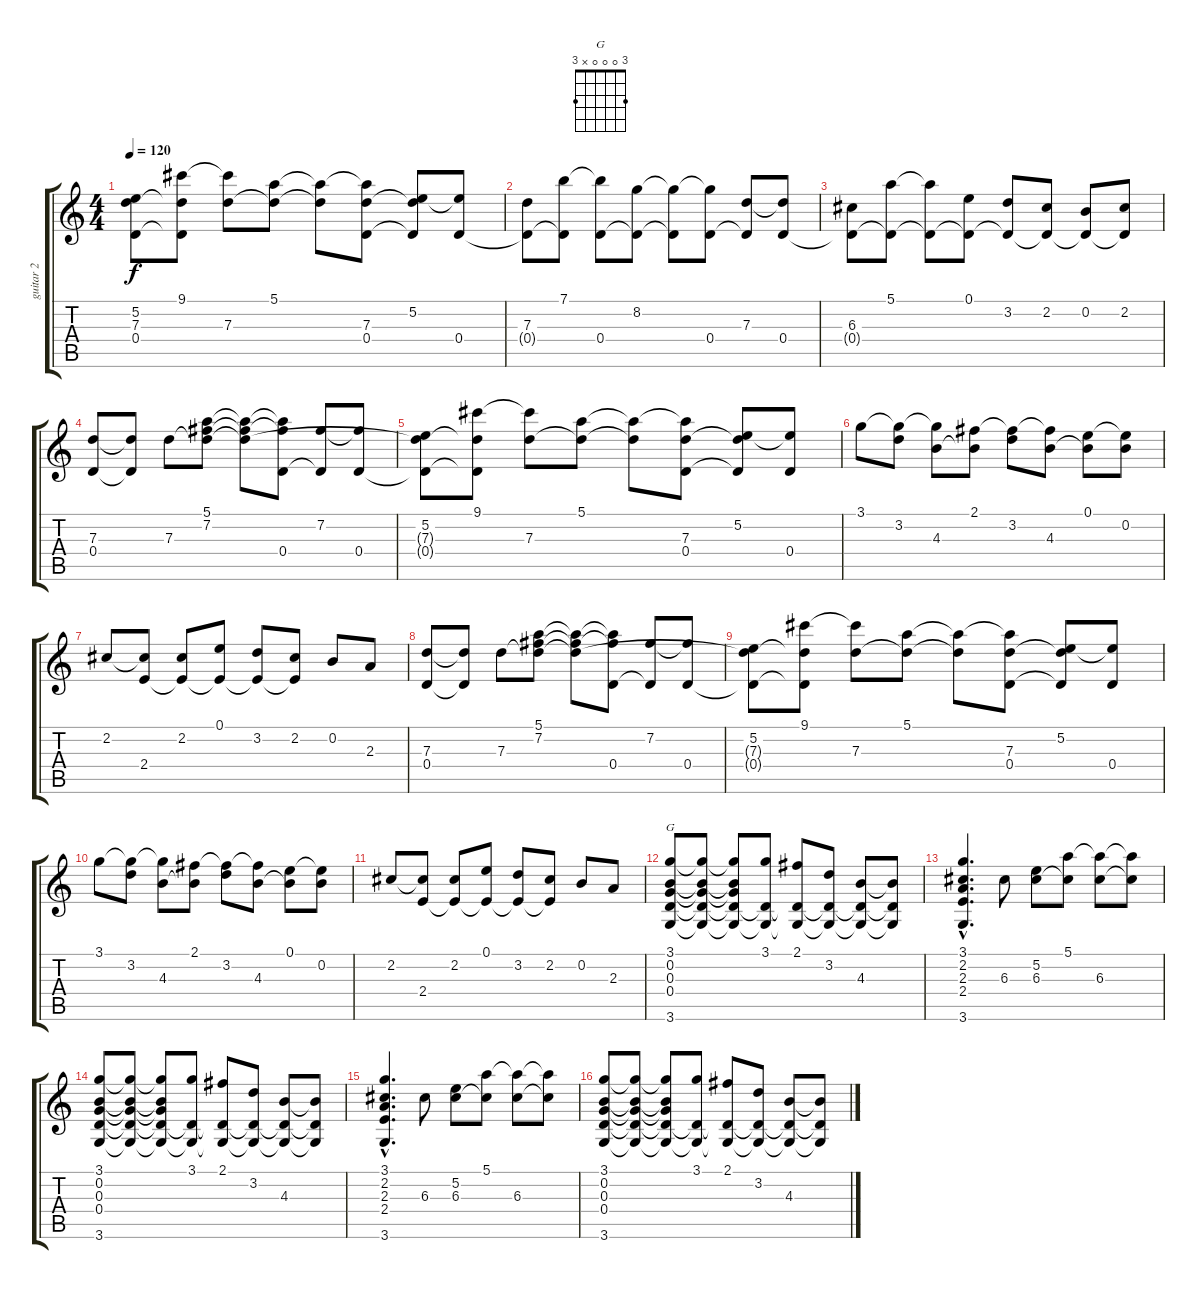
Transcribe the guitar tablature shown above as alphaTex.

\track ("guitar 2" "guitar 2") {instrument overdrivenguitar}
\staff {score tabs}
\tuning (E4 B3 G3 D3 A2 E2) {hide}
\chord ("G" 3 0 0 0 x 3)
\ts (4 4)
\tempo 120
\clef g2
\ks c
(5.2 7.3{t} 0.4{t}).8{dy f} (9.1 7.3{t} 0.4{t}).8 (9.1{t} 7.3).8 (5.1 7.3{t}).8 (5.1{t} 7.3{t}).8 (5.1{t} 7.3 0.4).8 (5.2 7.3{t} 0.4{t}).8 (5.2{t} 0.4).8 |
(7.3 0.4{t}).8 (7.1 0.4{t}).8 (7.1{t} 0.4).8 (8.2 0.4{t}).8 (8.2{t} 0.4{t}).8 (8.2{t} 0.4).8 (7.3 0.4{t}).8 (7.3{t} 0.4).8 |
(6.3 0.4{t}).8 (5.1 0.4{t}).8 (5.1{t} 0.4{t}).8 (0.1 0.4{t}).8 (3.2 0.4{t}).8 (2.2 0.4{t}).8 (0.2 0.4{t}).8 (2.2 0.4{t}).8 |
(7.3 0.4).8 (7.3{t} 0.4{t}).8 7.3.8 (5.1 7.2 7.3{t}).8 (5.1{t} 7.2{t} 7.3{t}).8 (5.1{t} 7.2{t} 0.4).8 (7.2 0.4{t}).8 (7.2{t} 0.4).8 |
(5.2 7.3{t} 0.4{t}).8 (9.1 7.3{t} 0.4{t}).8 (9.1{t} 7.3).8 (5.1 7.3{t}).8 (5.1{t} 7.3{t}).8 (5.1{t} 7.3 0.4).8 (5.2 7.3{t} 0.4{t}).8 (5.2{t} 0.4).8 |
3.1.8 (3.1{t} 3.2).8 (3.1{t} 4.3).8 (2.1 4.3{t}).8 (2.1{t} 3.2).8 (2.1{t} 4.3).8 (0.1 4.3{t}).8 (0.1{t} 0.2).8 |
2.2.8 (2.2{t} 2.4).8 (2.2 2.4{t}).8 (0.1 2.4{t}).8 (3.2 2.4{t}).8 (2.2 2.4{t}).8 0.2.8 2.3.8 |
(7.3 0.4).8 (7.3{t} 0.4{t}).8 7.3.8 (5.1 7.2 7.3{t}).8 (5.1{t} 7.2{t} 7.3{t}).8 (5.1{t} 7.2{t} 0.4).8 (7.2 0.4{t}).8 (7.2{t} 0.4).8 |
(5.2 7.3{t} 0.4{t}).8 (9.1 7.3{t} 0.4{t}).8 (9.1{t} 7.3).8 (5.1 7.3{t}).8 (5.1{t} 7.3{t}).8 (5.1{t} 7.3 0.4).8 (5.2 7.3{t} 0.4{t}).8 (5.2{t} 0.4).8 |
3.1.8 (3.1{t} 3.2).8 (3.1{t} 4.3).8 (2.1 4.3{t}).8 (2.1{t} 3.2).8 (2.1{t} 4.3).8 (0.1 4.3{t}).8 (0.1{t} 0.2).8 |
2.2.8 (2.2{t} 2.4).8 (2.2 2.4{t}).8 (0.1 2.4{t}).8 (3.2 2.4{t}).8 (2.2 2.4{t}).8 0.2.8 2.3.8 |
(3.1 0.2 0.3 0.4 3.6).8{ch "G"} (3.1{t} 0.2{t} 0.3{t} 0.4{t} 3.6{t}).8 (3.1{t} 0.2{t} 0.3{t} 0.4{t} 3.6{t}).8 (3.1 0.4{t} 3.6{t}).8 (2.1 0.4{t} 3.6{t}).8 (3.2 0.4{t} 3.6{t}).8 (4.3 0.4{t} 3.6{t}).8 (4.3{t} 0.4{t} 3.6{t}).8 |
(3.1{hac} 2.2{hac} 2.3{hac} 2.4{hac} 3.6{hac}).4{d} 6.3.8 (5.2 6.3).8 (5.1 6.3{t}).8 (5.1{t} 6.3).8 (5.1{t} 6.3{t}).8 |
(3.1 0.2 0.3 0.4 3.6).8 (3.1{t} 0.2{t} 0.3{t} 0.4{t} 3.6{t}).8 (3.1{t} 0.2{t} 0.3{t} 0.4{t} 3.6{t}).8 (3.1 0.4{t} 3.6{t}).8 (2.1 0.4{t} 3.6{t}).8 (3.2 0.4{t} 3.6{t}).8 (4.3 0.4{t} 3.6{t}).8 (4.3{t} 0.4{t} 3.6{t}).8 |
(3.1{hac} 2.2{hac} 2.3{hac} 2.4{hac} 3.6{hac}).4{d} 6.3.8 (5.2 6.3).8 (5.1 6.3{t}).8 (5.1{t} 6.3).8 (5.1{t} 6.3{t}).8 |
(3.1 0.2 0.3 0.4 3.6).8 (3.1{t} 0.2{t} 0.3{t} 0.4{t} 3.6{t}).8 (3.1{t} 0.2{t} 0.3{t} 0.4{t} 3.6{t}).8 (3.1 0.4{t} 3.6{t}).8 (2.1 0.4{t} 3.6{t}).8 (3.2 0.4{t} 3.6{t}).8 (4.3 0.4{t} 3.6{t}).8 (4.3{t} 0.4{t} 3.6{t}).8
